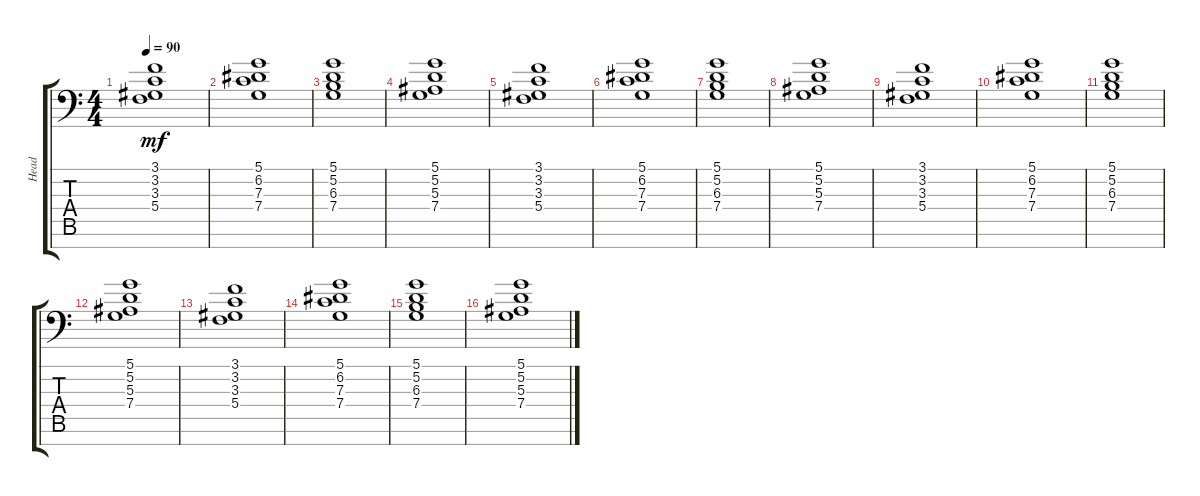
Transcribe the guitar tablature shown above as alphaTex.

\track ("Head" "Head") {instrument synthstrings1}
\staff {score tabs}
\tuning (D4 A3 F3 C3 G2 D2 A1) {hide}
\ts (4 4)
\tempo 90
\clef f4
\ks c
(3.1 3.2 3.3 5.4).1{dy mf} |
(5.1 6.2 7.3 7.4).1{volume 12 instrument stringensemble1} |
(5.1 5.2 6.3 7.4).1 |
(5.1 5.2 5.3 7.4).1 |
(3.1 3.2 3.3 5.4).1 |
(5.1 6.2 7.3 7.4).1{volume 12 instrument stringensemble1} |
(5.1 5.2 6.3 7.4).1 |
(5.1 5.2 5.3 7.4).1 |
(3.1 3.2 3.3 5.4).1 |
(5.1 6.2 7.3 7.4).1{volume 12 instrument stringensemble1} |
(5.1 5.2 6.3 7.4).1 |
(5.1 5.2 5.3 7.4).1 |
(3.1 3.2 3.3 5.4).1 |
(5.1 6.2 7.3 7.4).1{volume 10 instrument stringensemble1} |
(5.1 5.2 6.3 7.4).1 |
(5.1 5.2 5.3 7.4).1
